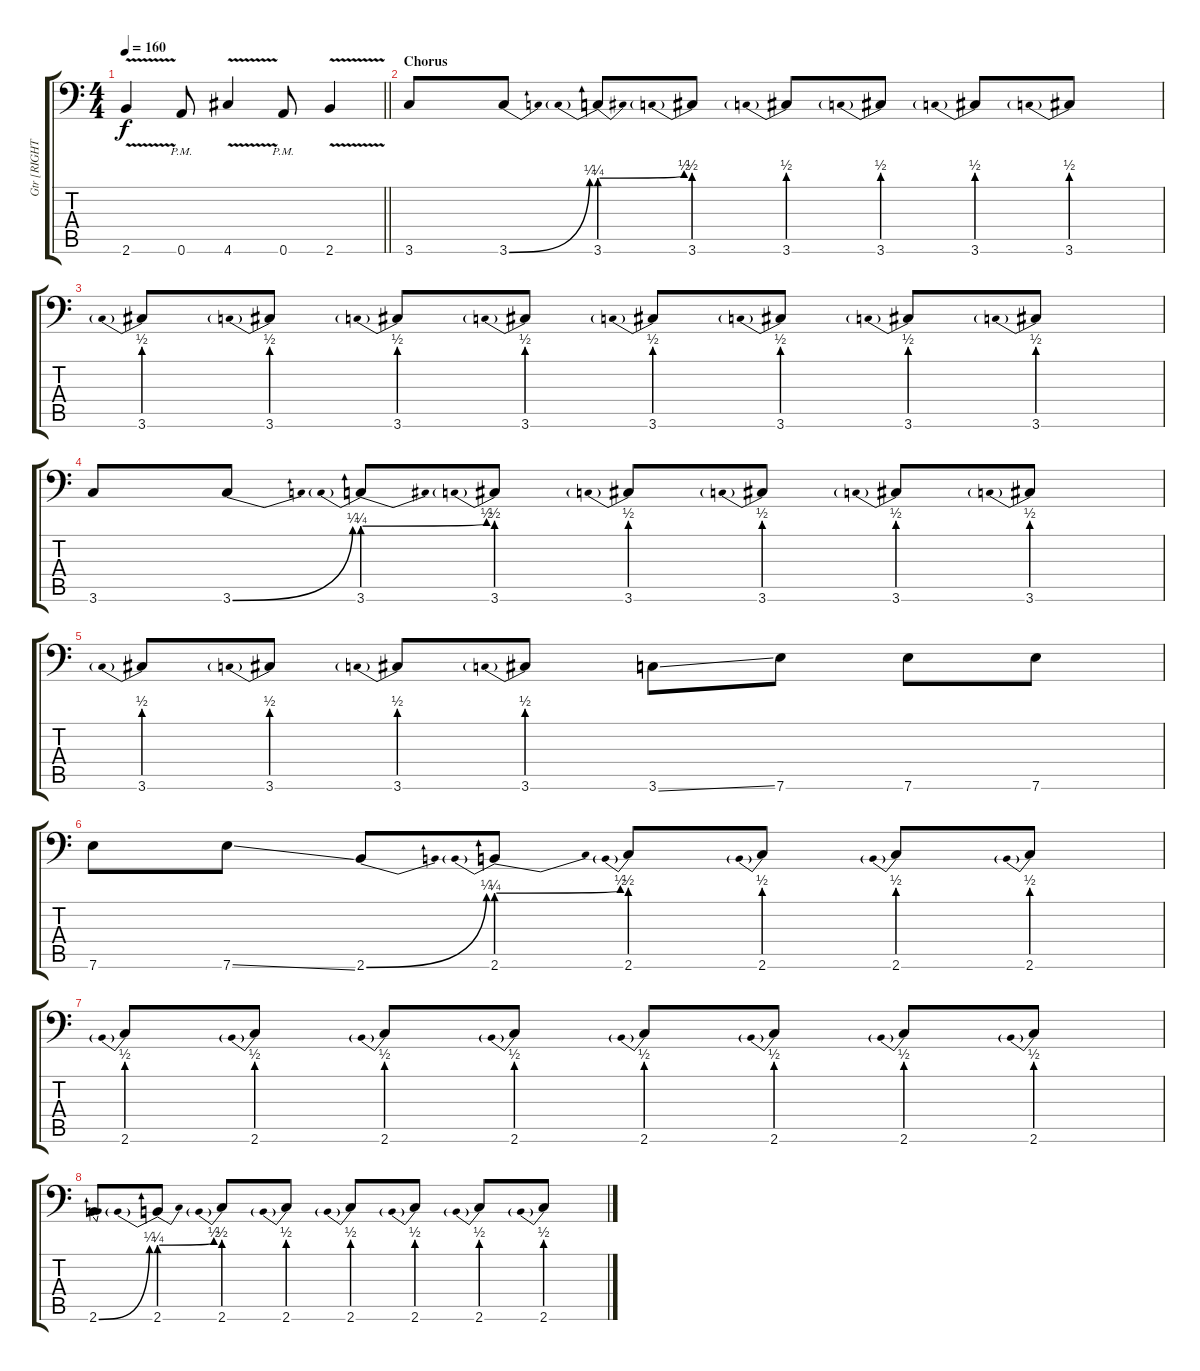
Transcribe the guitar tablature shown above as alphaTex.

\track ("Gtr [RIGHT]" "Gtr [RIGHT") {instrument overdrivenguitar}
\staff {score tabs}
\tuning (B3 Gb3 D3 A2 E2 A1) {hide}
\ts (4 4)
\tempo 160
\clef f4
\barLineRight lightlight
\ks c
2.6{v}.4{dy f} 0.6{pm}.8 4.6{v}.4 0.6{pm}.8 2.6{v}.4 |
\section ("" "Chorus")
3.6.8 3.6{be (bend 0 0 60 1)}.8 3.6{be (prebendbend 0 1 60 2)}.8 3.6{be (prebend 0 2 60 2)}.8 3.6{be (prebend 0 2 60 2)}.8 3.6{be (prebend 0 2 60 2)}.8 3.6{be (prebend 0 2 60 2)}.8 3.6{be (prebend 0 2 60 2)}.8 |
3.6{be (prebend 0 2 60 2)}.8 3.6{be (prebend 0 2 60 2)}.8 3.6{be (prebend 0 2 60 2)}.8 3.6{be (prebend 0 2 60 2)}.8 3.6{be (prebend 0 2 60 2)}.8 3.6{be (prebend 0 2 60 2)}.8 3.6{be (prebend 0 2 60 2)}.8 3.6{be (prebend 0 2 60 2)}.8 |
3.6.8 3.6{be (bend 0 0 60 1)}.8 3.6{be (prebendbend 0 1 60 2)}.8 3.6{be (prebend 0 2 60 2)}.8 3.6{be (prebend 0 2 60 2)}.8 3.6{be (prebend 0 2 60 2)}.8 3.6{be (prebend 0 2 60 2)}.8 3.6{be (prebend 0 2 60 2)}.8 |
3.6{be (prebend 0 2 60 2)}.8 3.6{be (prebend 0 2 60 2)}.8 3.6{be (prebend 0 2 60 2)}.8 3.6{be (prebend 0 2 60 2)}.8 3.6{ss}.8 7.6.8 7.6.8 7.6.8 |
7.6.8 7.6{ss}.8 2.6{be (bend 0 0 60 1)}.8 2.6{be (prebendbend 0 1 60 2)}.8 2.6{be (prebend 0 2 60 2)}.8 2.6{be (prebend 0 2 60 2)}.8 2.6{be (prebend 0 2 60 2)}.8 2.6{be (prebend 0 2 60 2)}.8 |
2.6{be (prebend 0 2 60 2)}.8 2.6{be (prebend 0 2 60 2)}.8 2.6{be (prebend 0 2 60 2)}.8 2.6{be (prebend 0 2 60 2)}.8 2.6{be (prebend 0 2 60 2)}.8 2.6{be (prebend 0 2 60 2)}.8 2.6{be (prebend 0 2 60 2)}.8 2.6{be (prebend 0 2 60 2)}.8 |
2.6{be (bend 0 0 60 1)}.8 2.6{be (prebendbend 0 1 60 2)}.8 2.6{be (prebend 0 2 60 2)}.8 2.6{be (prebend 0 2 60 2)}.8 2.6{be (prebend 0 2 60 2)}.8 2.6{be (prebend 0 2 60 2)}.8 2.6{be (prebend 0 2 60 2)}.8 2.6{be (prebend 0 2 60 2)}.8
